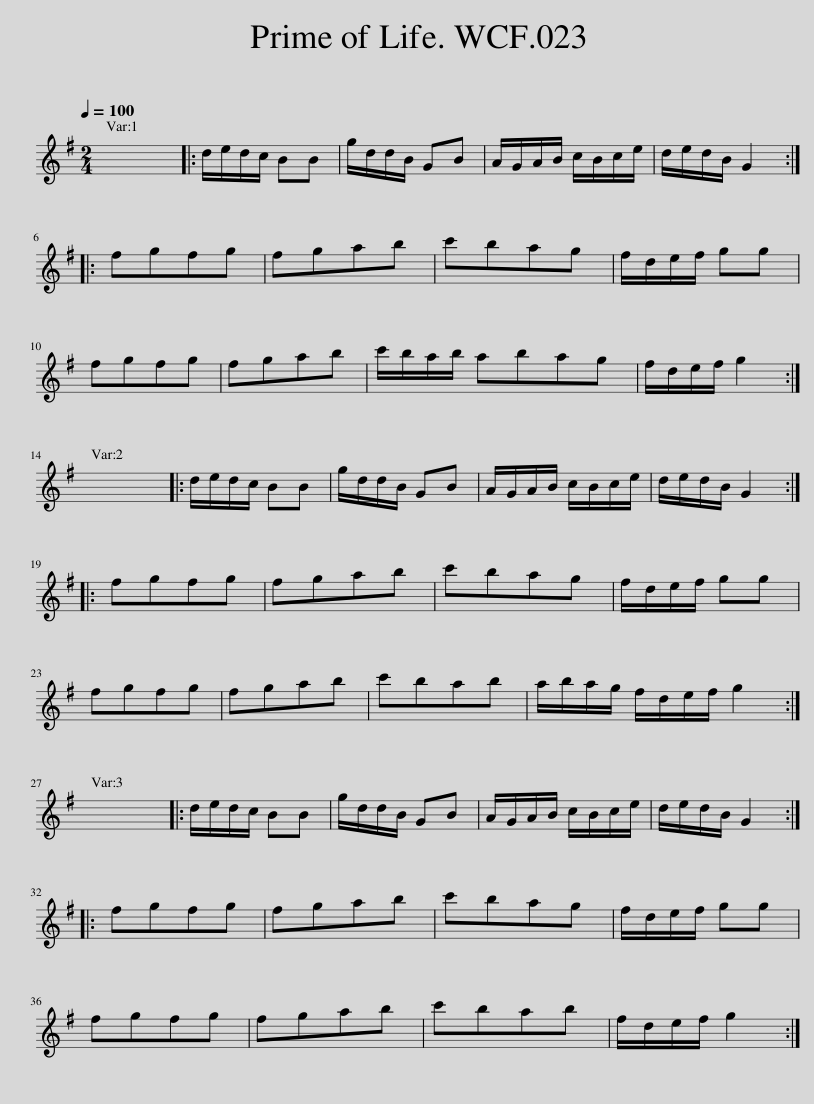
X:1
L:1/8
Q:1/4=100
M:2/4
I:linebreak $
K:G
V:1 treble
V:1
 x4 |: d/e/d/c/ BB | g/d/d/B/ GB | A/G/A/B/ c/B/c/e/ | d/e/d/B/ G2 ::$ %5
 fgfg | fgab | c'bag | f/d/e/f/ gg |$ fgfg | %10
 fgab | c'/b/a/b/ abag | f/d/e/f/ g2 :|$ x4 |: d/e/d/c/ BB | %15
 g/d/d/B/ GB | A/G/A/B/ c/B/c/e/ | d/e/d/B/ G2 ::$ fgfg | fgab | %20
 c'bag | f/d/e/f/ gg |$ fgfg | fgab | c'bab | %25
 a/b/a/g/ f/d/e/f/ g2 :|$ x4 |: d/e/d/c/ BB | g/d/d/B/ GB | A/G/A/B/ c/B/c/e/ | %30
 d/e/d/B/ G2 ::$ fgfg | fgab | c'bag | f/d/e/f/ gg |$ %35
 fgfg | fgab | c'bab | f/d/e/f/ g2 :| %39
